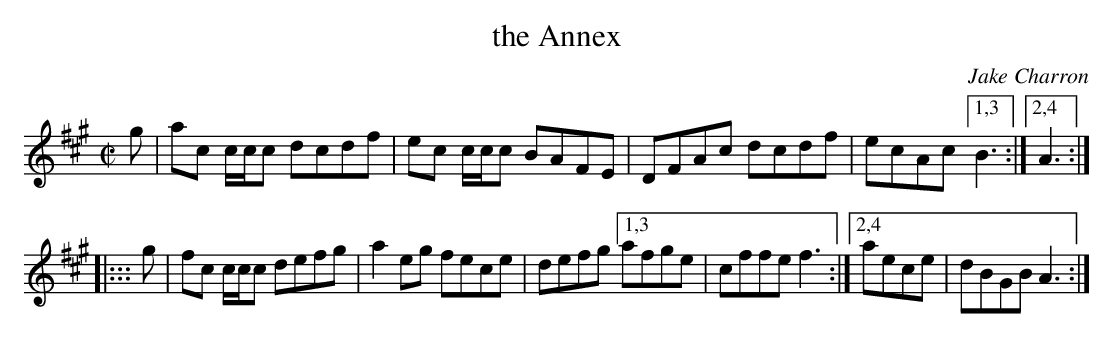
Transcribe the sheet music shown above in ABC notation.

X:1
T: the Annex
C: Jake Charron
M: C|
L: 1/8
K: A
g |\
ac c/c/c dcdf | ec c/c/c BAFE |\
DFAc dcdf | ecAc [1,3 B3 :|[2,4 A3 :|
|::: g |\
fc c/c/c defg | a2eg fece |\
defg [1,3 afge | cffe f3 :|[2,4 aece | dBGB A3 :|
